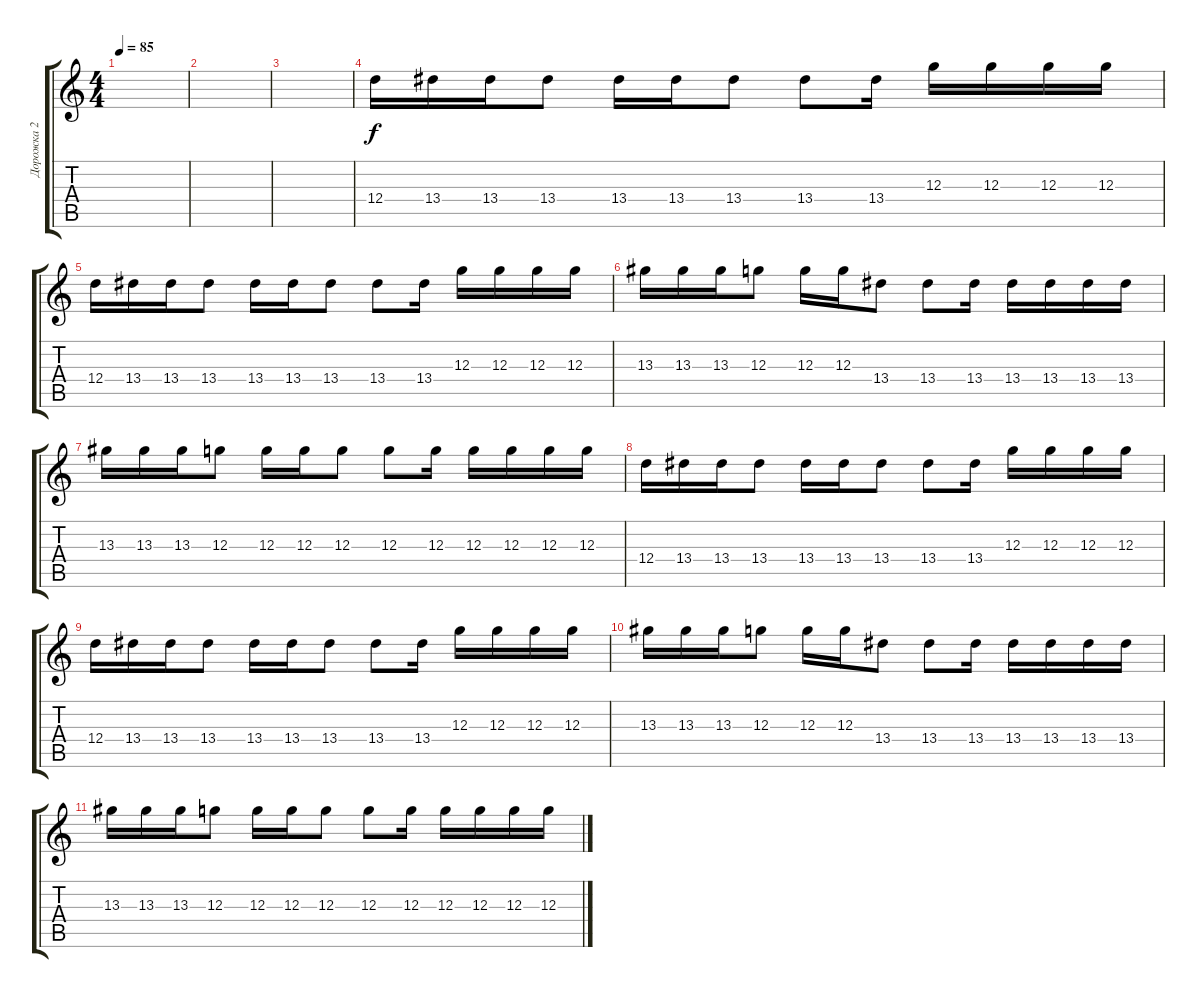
\track ("Дорожка 2" "Дорожка 2") {instrument acousticguitarsteel}
\staff {score tabs}
\tuning (E4 B3 G3 D3 A2 E2) {hide}
\ts (4 4)
\tempo 85
\clef g2
\ks c
|
|
|
12.4.16{volume 16 instrument distortionguitar} 13.4.16 13.4.16 13.4.8 13.4.16 13.4.16 13.4.8 13.4.8 13.4.16 12.3.16 12.3.16 12.3.16 12.3.16 |
12.4.16 13.4.16 13.4.16 13.4.8 13.4.16 13.4.16 13.4.8 13.4.8 13.4.16 12.3.16 12.3.16 12.3.16 12.3.16 |
13.3.16 13.3.16 13.3.16 12.3.8 12.3.16 12.3.16 13.4.8 13.4.8 13.4.16 13.4.16 13.4.16 13.4.16 13.4.16 |
13.3.16 13.3.16 13.3.16 12.3.8 12.3.16 12.3.16 12.3.8 12.3.8 12.3.16 12.3.16 12.3.16 12.3.16 12.3.16 |
12.4.16{volume 16 instrument distortionguitar} 13.4.16 13.4.16 13.4.8 13.4.16 13.4.16 13.4.8 13.4.8 13.4.16 12.3.16 12.3.16 12.3.16 12.3.16 |
12.4.16 13.4.16 13.4.16 13.4.8 13.4.16 13.4.16 13.4.8 13.4.8 13.4.16 12.3.16 12.3.16 12.3.16 12.3.16 |
13.3.16 13.3.16 13.3.16 12.3.8 12.3.16 12.3.16 13.4.8 13.4.8 13.4.16 13.4.16 13.4.16 13.4.16 13.4.16 |
13.3.16 13.3.16 13.3.16 12.3.8 12.3.16 12.3.16 12.3.8 12.3.8 12.3.16 12.3.16 12.3.16 12.3.16 12.3.16
